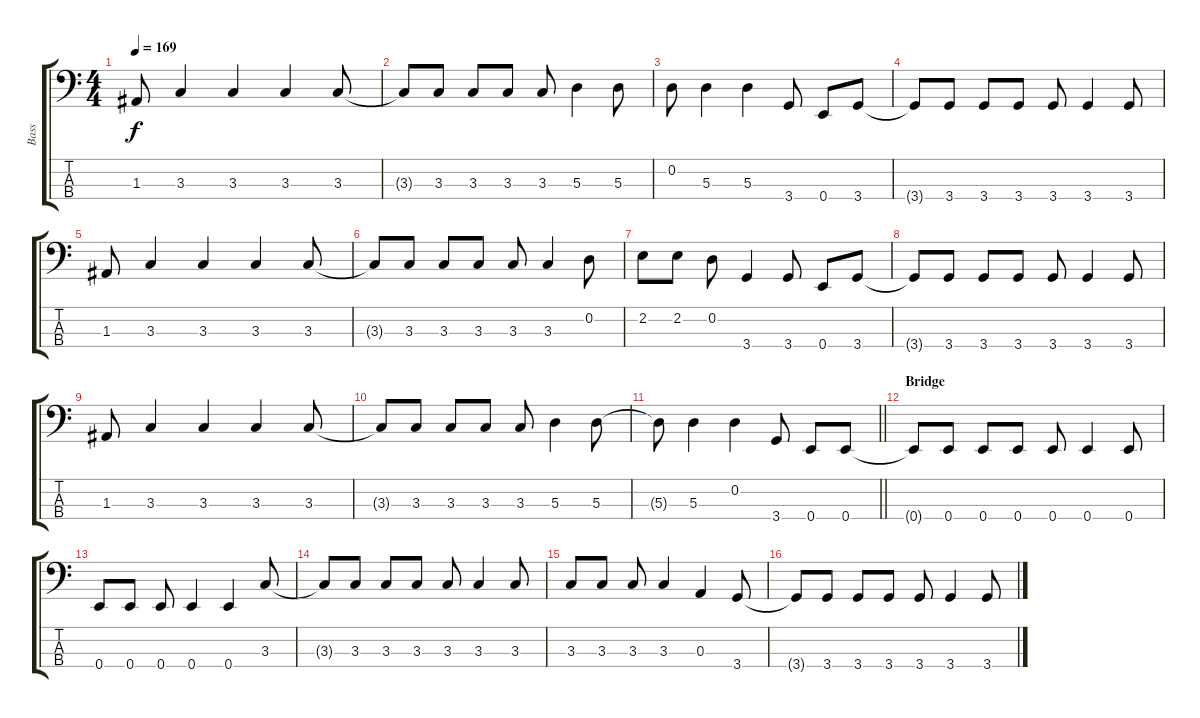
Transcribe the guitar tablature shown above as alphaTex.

\track ("Bass" "Bass") {instrument fretlessbass}
\staff {score tabs}
\tuning (G2 D2 A1 E1) {hide}
\ts (4 4)
\tempo 169
\clef f4
\ks c
1.3.8{dy f} 3.3.4 3.3.4 3.3.4 3.3.8 |
3.3{t}.8 3.3.8 3.3.8 3.3.8 3.3.8 5.3.4 5.3.8 |
0.2.8 5.3.4 5.3.4 3.4.8 0.4.8 3.4.8 |
3.4{t}.8 3.4.8 3.4.8 3.4.8 3.4.8 3.4.4 3.4.8 |
1.3.8 3.3.4 3.3.4 3.3.4 3.3.8 |
3.3{t}.8 3.3.8 3.3.8 3.3.8 3.3.8 3.3.4 0.2.8 |
2.2.8 2.2.8 0.2.8 3.4.4 3.4.8 0.4.8 3.4.8 |
3.4{t}.8 3.4.8 3.4.8 3.4.8 3.4.8 3.4.4 3.4.8 |
1.3.8 3.3.4 3.3.4 3.3.4 3.3.8 |
3.3{t}.8 3.3.8 3.3.8 3.3.8 3.3.8 5.3.4 5.3.8 |
\barLineRight lightlight
5.3{t}.8 5.3.4 0.2.4 3.4.8 0.4.8 0.4.8 |
\section ("" "Bridge")
0.4{t}.8 0.4.8 0.4.8 0.4.8 0.4.8 0.4.4 0.4.8 |
0.4.8 0.4.8 0.4.8 0.4.4 0.4.4 3.3.8 |
3.3{t}.8 3.3.8 3.3.8 3.3.8 3.3.8 3.3.4 3.3.8 |
3.3.8 3.3.8 3.3.8 3.3.4 0.3.4 3.4.8 |
3.4{t}.8 3.4.8 3.4.8 3.4.8 3.4.8 3.4.4 3.4.8
